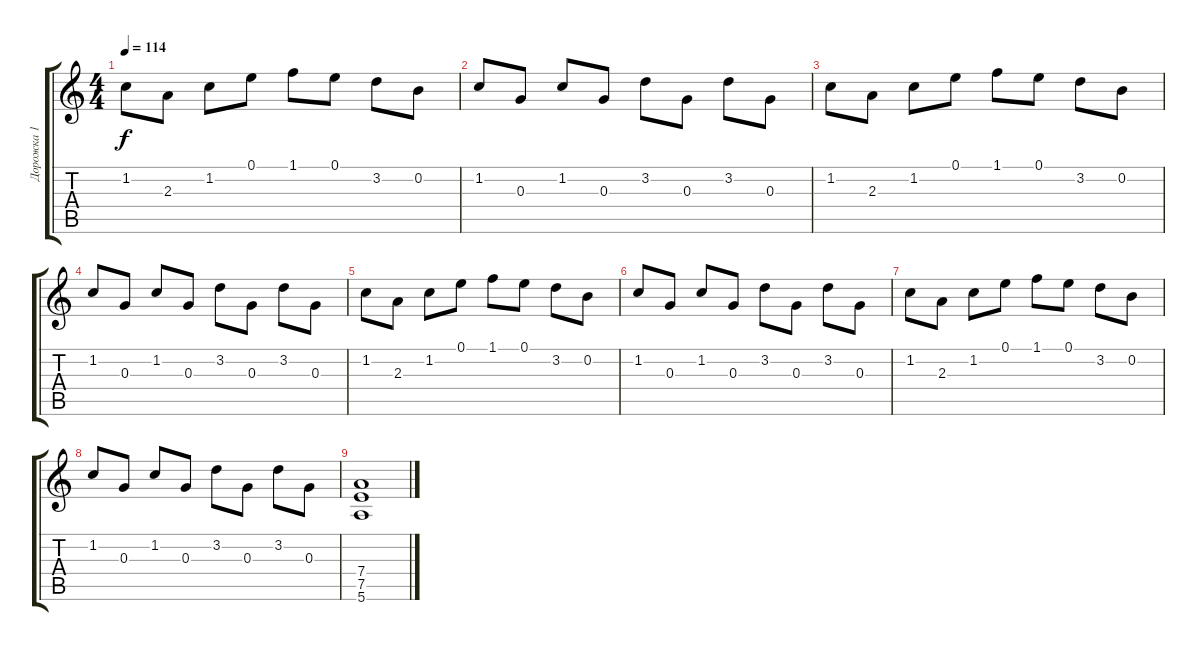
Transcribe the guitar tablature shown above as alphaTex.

\track ("Дорожка 1" "Дорожка 1") {instrument distortionguitar}
\staff {score tabs}
\tuning (E4 B3 G3 D3 A2 E2) {hide}
\ts (4 4)
\tempo 114
\clef g2
\ks c
1.2.8{dy f} 2.3.8 1.2.8 0.1.8 1.1.8 0.1.8 3.2.8 0.2.8 |
1.2.8 0.3.8 1.2.8 0.3.8 3.2.8 0.3.8 3.2.8 0.3.8 |
1.2.8 2.3.8 1.2.8 0.1.8 1.1.8 0.1.8 3.2.8 0.2.8 |
1.2.8 0.3.8 1.2.8 0.3.8 3.2.8 0.3.8 3.2.8 0.3.8 |
1.2.8 2.3.8 1.2.8 0.1.8 1.1.8 0.1.8 3.2.8 0.2.8 |
1.2.8 0.3.8 1.2.8 0.3.8 3.2.8 0.3.8 3.2.8 0.3.8 |
1.2.8 2.3.8 1.2.8 0.1.8 1.1.8 0.1.8 3.2.8 0.2.8 |
1.2.8 0.3.8 1.2.8 0.3.8 3.2.8 0.3.8 3.2.8 0.3.8 |
(7.4 7.5 5.6).1
